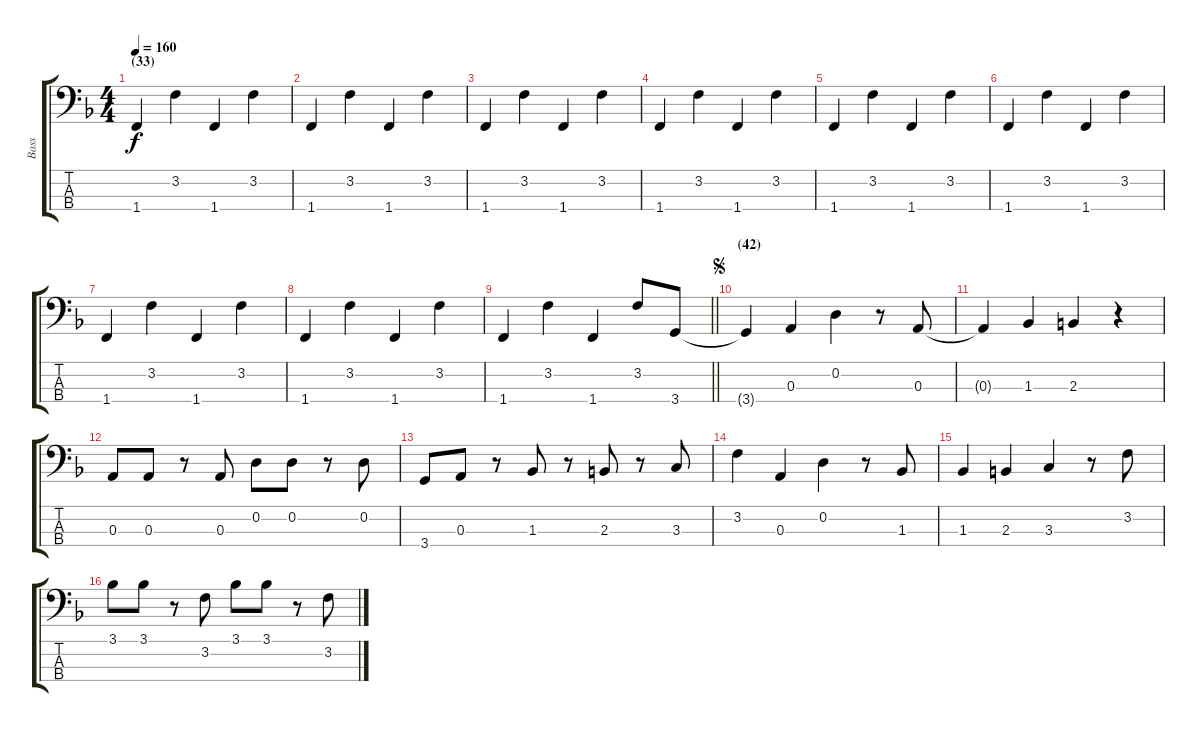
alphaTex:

\track ("Bass" "Bass") {instrument electricbassfinger}
\staff {score tabs}
\tuning (G2 D2 A1 E1) {hide}
\ts (4 4)
\section ("" "(33)")
\tempo 160
\clef f4
\ks f
1.4{t}.4{dy f} 3.2.4 1.4.4 3.2.4 |
1.4.4 3.2.4 1.4.4 3.2.4 |
1.4.4 3.2.4 1.4.4 3.2.4 |
1.4.4 3.2.4 1.4.4 3.2.4 |
1.4.4 3.2.4 1.4.4 3.2.4 |
1.4.4 3.2.4 1.4.4 3.2.4 |
1.4.4 3.2.4 1.4.4 3.2.4 |
1.4.4 3.2.4 1.4.4 3.2.4 |
\barLineRight lightlight
1.4.4 3.2.4 1.4.4 3.2.8 3.4.8 |
\section ("" "(42)")
\jump segno
3.4{t}.4 0.3.4 0.2.4 r.8 0.3.8 |
0.3{t}.4 1.3.4 2.3.4 r.4 |
0.3.8 0.3.8 r.8 0.3.8 0.2.8 0.2.8 r.8 0.2.8 |
3.4.8 0.3.8 r.8 1.3.8 r.8 2.3.8 r.8 3.3.8 |
3.2.4 0.3.4 0.2.4 r.8 1.3.8 |
1.3.4 2.3.4 3.3.4 r.8 3.2.8 |
3.1.8 3.1.8 r.8 3.2.8 3.1.8 3.1.8 r.8 3.2.8
